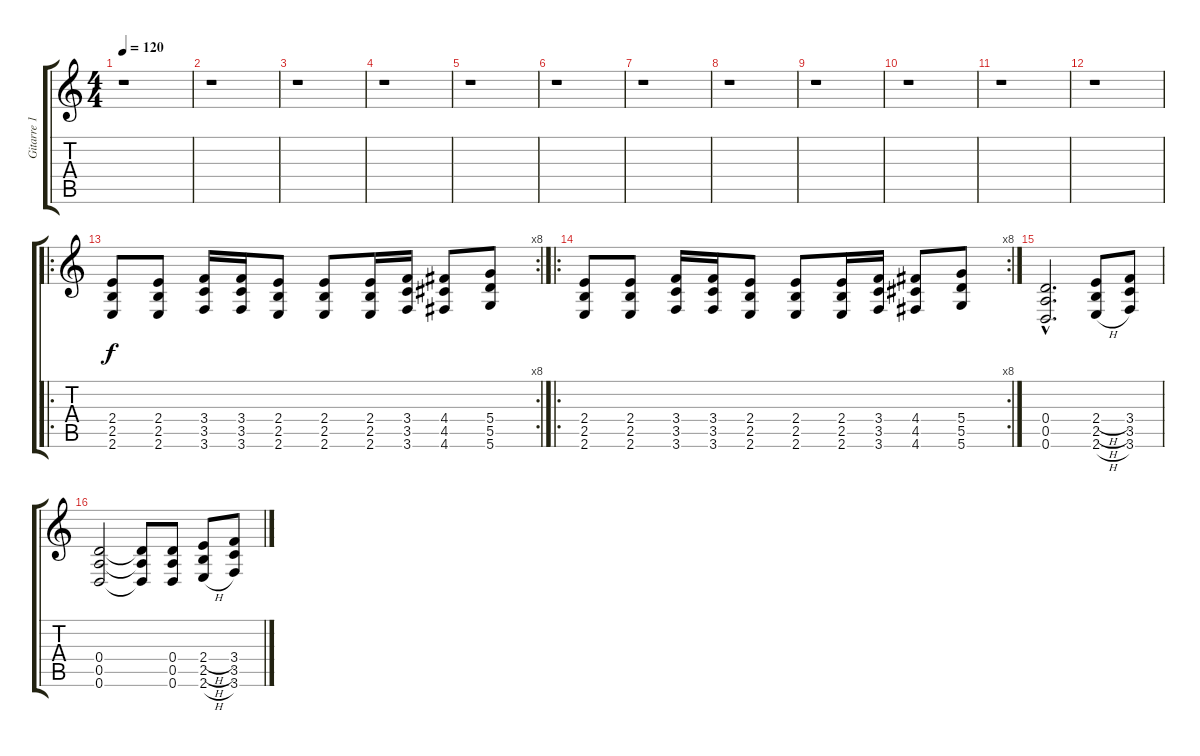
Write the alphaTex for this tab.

\track ("Gitarre 1" "Gitarre 1") {instrument distortionguitar}
\staff {score tabs}
\tuning (E4 B3 G3 D3 A2 D2) {hide}
\ts (4 4)
\tempo 120
\clef g2
\ks c
r.1{dy f instrument distortionguitar} |
r.1 |
r.1 |
r.1 |
r.1 |
r.1 |
r.1 |
r.1 |
r.1 |
r.1 |
r.1 |
r.1 |
\ro
\rc 8
(2.4 2.5 2.6).8 (2.4 2.5 2.6).8 (3.4 3.5 3.6).16 (3.4 3.5 3.6).16 (2.4 2.5 2.6).8 (2.4 2.5 2.6).8 (2.4 2.5 2.6).16 (3.4 3.5 3.6).16 (4.4 4.5 4.6).8 (5.4 5.5 5.6).8 |
\ro
\rc 8
(2.4 2.5 2.6).8 (2.4 2.5 2.6).8 (3.4 3.5 3.6).16 (3.4 3.5 3.6).16 (2.4 2.5 2.6).8 (2.4 2.5 2.6).8 (2.4 2.5 2.6).16 (3.4 3.5 3.6).16 (4.4 4.5 4.6).8 (5.4 5.5 5.6).8 |
(0.4{hac} 0.5{hac} 0.6{hac}).2{d} (2.4{h} 2.5{h} 2.6{h}).8 (3.4 3.5 3.6).8 |
(0.4 0.5 0.6).2 (0.4{t} 0.5{t} 0.6{t}).8 (0.4 0.5 0.6).8 (2.4{h} 2.5{h} 2.6{h}).8 (3.4 3.5 3.6).8
